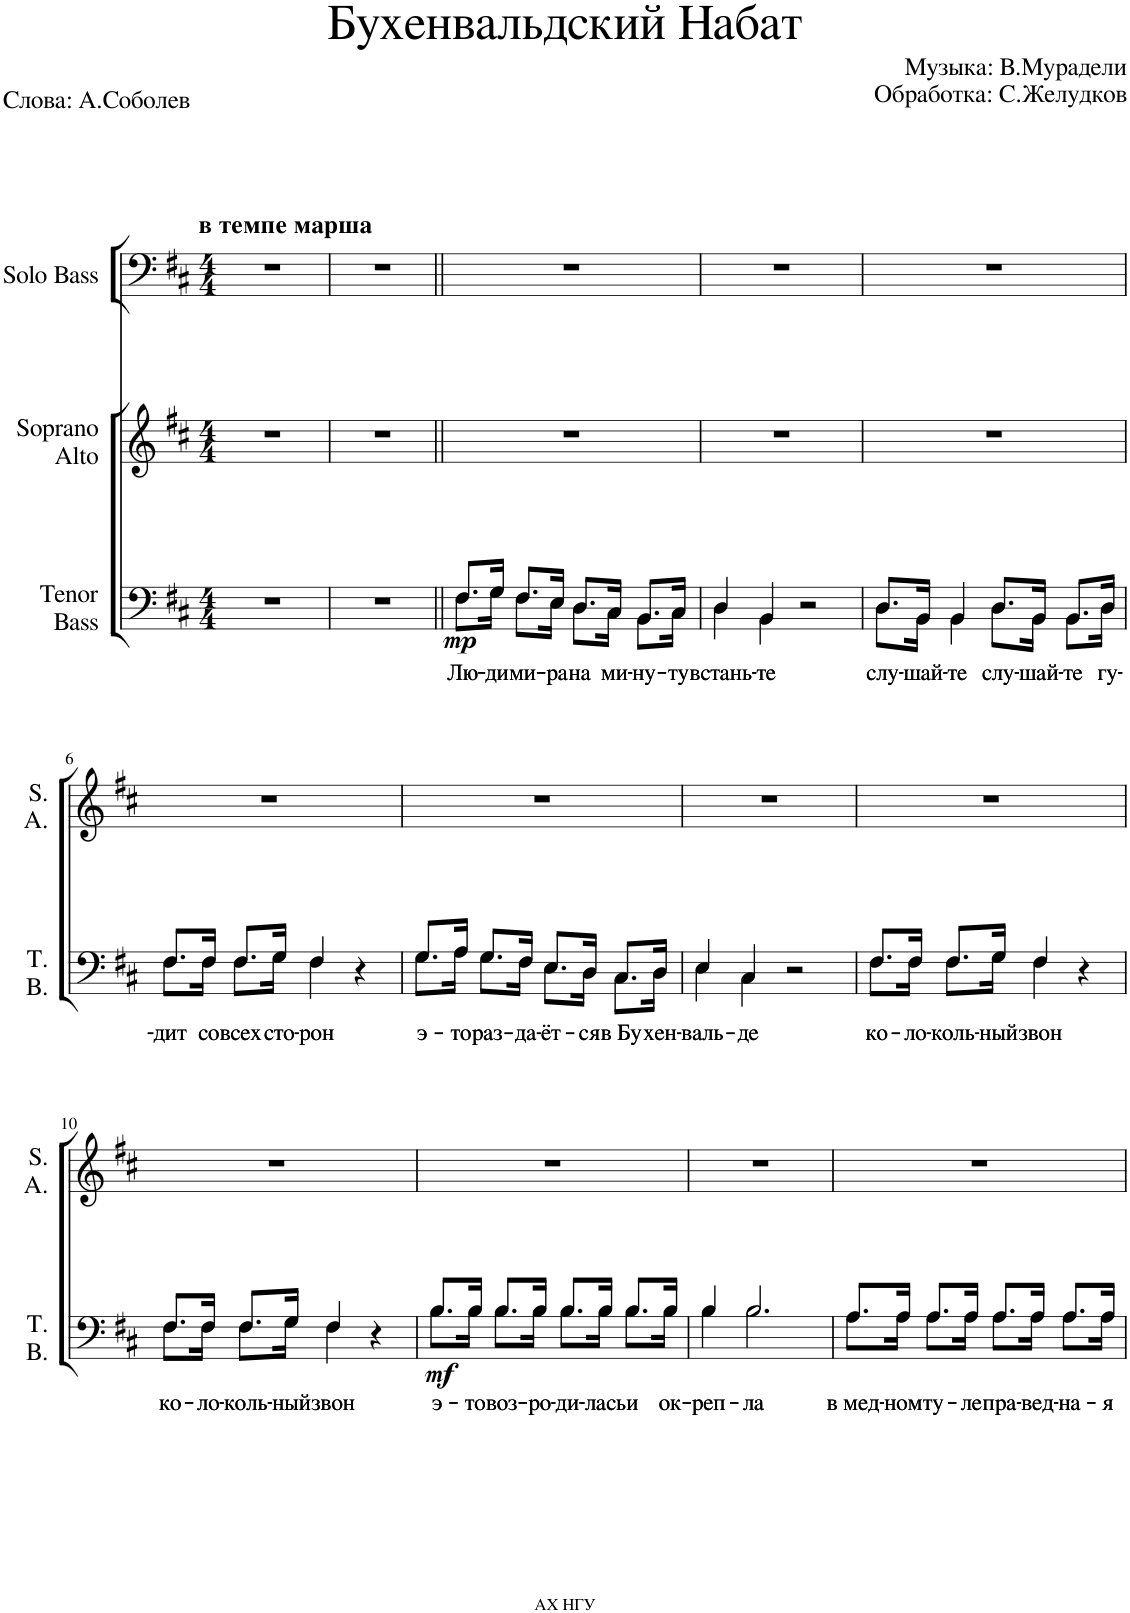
**kern	**text	**dynam	**kern	**kern
*part3	*part3	*part3	*part2	*part1
*staff3	*staff3	*staff3	*staff2	*staff1
*I"Tenor Bass	*	*	*I"Soprano Alto	*I"Solo Bass
*I'T. B.	*	*	*I'S. A.	*I'Solo
*clefF4	*	*	*clefG2	*clefF4
*k[f#c#]	*	*	*k[f#c#]	*k[f#c#]
*M4/4	*	*	*M4/4	*M4/4
=1	=1	=1	=1	=1
!	!	!	!	!LO:TX:a:B:t=в темпе марша
1r	.	.	1r	1r
=2	=2	=2	=2	=2
1r	.	.	1r	1r
=3||	=3||	=3||	=3||	=3||
!	!LO:LY:b	!	!	!
*^	*	*	*	*
!	!	!LO:LY:b	!LO:DY:b	!	!
8.F#/L	8.F#\L	Лю-	mp	1r	1r
!	!	!LO:LY:b	!	!	!
!	!	!LO:LY:b	!	!	!
16G/Jk	16G\Jk	-ди	.	.	.
!	!	!LO:LY:b	!	!	!
!	!	!LO:LY:b	!	!	!
8.F#/L	8.F#\L	ми-	.	.	.
!	!	!LO:LY:b	!	!	!
!	!	!LO:LY:b	!	!	!
16E/Jk	16E\Jk	-ра	.	.	.
!	!	!LO:LY:b	!	!	!
!	!	!LO:LY:b	!	!	!
8.D/L	8.D\L	на	.	.	.
!	!	!LO:LY:b	!	!	!
!	!	!LO:LY:b	!	!	!
16C#/Jk	16C#\Jk	ми-	.	.	.
!	!	!LO:LY:b	!	!	!
!	!	!LO:LY:b	!	!	!
8.BB/L	8.BB\L	-ну-	.	.	.
!	!	!LO:LY:b	!	!	!
!	!	!LO:LY:b	!	!	!
16C#/Jk	16C#\Jk	-ту	.	.	.
=4	=4	=4	=4	=4	=4
!	!	!LO:LY:b	!	!	!
!	!	!LO:LY:b	!	!	!
4D/	4D\	встань-	.	1r	1r
!	!	!LO:LY:b	!	!	!
!	!	!LO:LY:b	!	!	!
4BB/	4BB\	-те	.	.	.
2r	2ryy	.	.	.	.
=5	=5	=5	=5	=5	=5
!	!	!LO:LY:b	!	!	!
!	!	!LO:LY:b	!	!	!
8.D/L	8.D\L	слу-	.	1r	1r
!	!	!LO:LY:b	!	!	!
!	!	!LO:LY:b	!	!	!
16BB/Jk	16BB\Jk	-шай-	.	.	.
!	!	!LO:LY:b	!	!	!
!	!	!LO:LY:b	!	!	!
4BB/	4BB\	-те	.	.	.
!	!	!LO:LY:b	!	!	!
!	!	!LO:LY:b	!	!	!
8.D/L	8.D\L	слу-	.	.	.
!	!	!LO:LY:b	!	!	!
!	!	!LO:LY:b	!	!	!
16BB/Jk	16BB\Jk	-шай-	.	.	.
!	!	!LO:LY:b	!	!	!
!	!	!LO:LY:b	!	!	!
8.BB/L	8.BB\L	-те	.	.	.
!	!	!LO:LY:b	!	!	!
!	!	!LO:LY:b	!	!	!
16D/Jk	16D\Jk	гу-	.	.	.
!!LO:LB:g=z
=6	=6	=6	=6	=6	=6
!	!	!LO:LY:b	!	!	!
!	!	!LO:LY:b	!	!	!
8.F#/L	8.F#\L	-дит	.	1r	1r
!	!	!LO:LY:b	!	!	!
!	!	!LO:LY:b	!	!	!
16F#/Jk	16F#\Jk	со	.	.	.
!	!	!LO:LY:b	!	!	!
!	!	!LO:LY:b	!	!	!
8.F#/L	8.F#\L	всех	.	.	.
!	!	!LO:LY:b	!	!	!
!	!	!LO:LY:b	!	!	!
16G/Jk	16G\Jk	сто-	.	.	.
!	!	!LO:LY:b	!	!	!
!	!	!LO:LY:b	!	!	!
4F#/	4F#\	-рон	.	.	.
4r	4ryy	.	.	.	.
=7	=7	=7	=7	=7	=7
!	!	!LO:LY:b	!	!	!
!	!	!LO:LY:b	!	!	!
8.G/L	8.G\L	э-	.	1r	1r
!	!	!LO:LY:b	!	!	!
!	!	!LO:LY:b	!	!	!
16A/Jk	16A\Jk	-то	.	.	.
!	!	!LO:LY:b	!	!	!
!	!	!LO:LY:b	!	!	!
8.G/L	8.G\L	раз-	.	.	.
!	!	!LO:LY:b	!	!	!
!	!	!LO:LY:b	!	!	!
16F#/Jk	16F#\Jk	-да-	.	.	.
!	!	!LO:LY:b	!	!	!
!	!	!LO:LY:b	!	!	!
8.E/L	8.E\L	-ёт-	.	.	.
!	!	!LO:LY:b	!	!	!
!	!	!LO:LY:b	!	!	!
16D/Jk	16D\Jk	-ся	.	.	.
!	!	!LO:LY:b	!	!	!
!	!	!LO:LY:b	!	!	!
8.C#/L	8.C#\L	в Бу	.	.	.
!	!	!LO:LY:b	!	!	!
!	!	!LO:LY:b	!	!	!
16D/Jk	16D\Jk	хен-	.	.	.
=8	=8	=8	=8	=8	=8
!	!	!LO:LY:b	!	!	!
!	!	!LO:LY:b	!	!	!
4E/	4E\	-валь-	.	1r	1r
!	!	!LO:LY:b	!	!	!
!	!	!LO:LY:b	!	!	!
4C#/	4C#\	-де	.	.	.
2r	2ryy	.	.	.	.
=9	=9	=9	=9	=9	=9
!	!	!LO:LY:b	!	!	!
!	!	!LO:LY:b	!	!	!
8.F#/L	8.F#\L	ко-	.	1r	1r
!	!	!LO:LY:b	!	!	!
!	!	!LO:LY:b	!	!	!
16F#/Jk	16F#\Jk	-ло-	.	.	.
!	!	!LO:LY:b	!	!	!
!	!	!LO:LY:b	!	!	!
8.F#/L	8.F#\L	-коль-	.	.	.
!	!	!LO:LY:b	!	!	!
!	!	!LO:LY:b	!	!	!
16G/Jk	16G\Jk	-ный	.	.	.
!	!	!LO:LY:b	!	!	!
!	!	!LO:LY:b	!	!	!
4F#/	4F#\	звон	.	.	.
4r	4ryy	.	.	.	.
!!LO:LB:g=z
=10	=10	=10	=10	=10	=10
!	!	!LO:LY:b	!	!	!
!	!	!LO:LY:b	!	!	!
8.F#/L	8.F#\L	ко-	.	1r	1r
!	!	!LO:LY:b	!	!	!
!	!	!LO:LY:b	!	!	!
16F#/Jk	16F#\Jk	-ло-	.	.	.
!	!	!LO:LY:b	!	!	!
!	!	!LO:LY:b	!	!	!
8.F#/L	8.F#\L	-коль-	.	.	.
!	!	!LO:LY:b	!	!	!
!	!	!LO:LY:b	!	!	!
16G/Jk	16G\Jk	-ный	.	.	.
!	!	!LO:LY:b	!	!	!
!	!	!LO:LY:b	!	!	!
4F#/	4F#\	звон	.	.	.
4r	4ryy	.	.	.	.
=11	=11	=11	=11	=11	=11
!	!	!LO:LY:b	!	!	!
!	!	!LO:LY:b	!LO:DY:b	!	!
8.B/L	8.B\L	э-	mf	1r	1r
!	!	!LO:LY:b	!	!	!
!	!	!LO:LY:b	!	!	!
16B/Jk	16B\Jk	-то	.	.	.
!	!	!LO:LY:b	!	!	!
!	!	!LO:LY:b	!	!	!
8.B/L	8.B\L	воз-	.	.	.
!	!	!LO:LY:b	!	!	!
!	!	!LO:LY:b	!	!	!
16B/Jk	16B\Jk	-ро-	.	.	.
!	!	!LO:LY:b	!	!	!
!	!	!LO:LY:b	!	!	!
8.B/L	8.B\L	-ди-	.	.	.
!	!	!LO:LY:b	!	!	!
!	!	!LO:LY:b	!	!	!
16B/Jk	16B\Jk	-лась	.	.	.
!	!	!LO:LY:b	!	!	!
!	!	!LO:LY:b	!	!	!
8.B/L	8.B\L	и	.	.	.
!	!	!LO:LY:b	!	!	!
!	!	!LO:LY:b	!	!	!
16B/Jk	16B\Jk	ок-	.	.	.
=12	=12	=12	=12	=12	=12
!	!	!LO:LY:b	!	!	!
!	!	!LO:LY:b	!	!	!
4B/	4B\	-реп-	.	1r	1r
!	!	!LO:LY:b	!	!	!
!	!	!LO:LY:b	!	!	!
2.B/	2.B\	-ла	.	.	.
=13	=13	=13	=13	=13	=13
!	!	!LO:LY:b	!	!	!
!	!	!LO:LY:b	!	!	!
8.A/L	8.A\L	в мед-	.	1r	1r
!	!	!LO:LY:b	!	!	!
!	!	!LO:LY:b	!	!	!
16A/Jk	16A\Jk	-ном	.	.	.
!	!	!LO:LY:b	!	!	!
!	!	!LO:LY:b	!	!	!
8.A/L	8.A\L	ту-	.	.	.
!	!	!LO:LY:b	!	!	!
!	!	!LO:LY:b	!	!	!
16A/Jk	16A\Jk	-ле	.	.	.
!	!	!LO:LY:b	!	!	!
!	!	!LO:LY:b	!	!	!
8.A/L	8.A\L	пра-	.	.	.
!	!	!LO:LY:b	!	!	!
!	!	!LO:LY:b	!	!	!
16A/Jk	16A\Jk	-вед-	.	.	.
!	!	!LO:LY:b	!	!	!
!	!	!LO:LY:b	!	!	!
8.A/L	8.A\L	-на-	.	.	.
!	!	!LO:LY:b	!	!	!
!	!	!LO:LY:b	!	!	!
16A/Jk	16A\Jk	-я	.	.	.
*v	*v	*	*	*	*
=	=	=	=	=
*-	*-	*-	*-	*-
